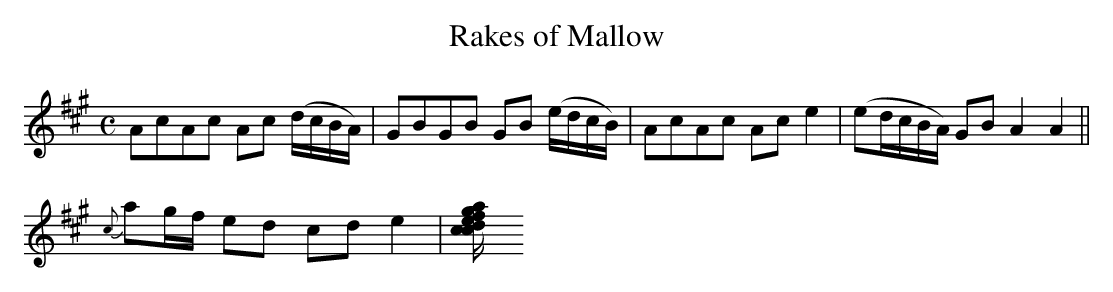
X:1
T:Rakes of Mallow
M:C
L:1/8
K:A
AcAc Ac (d/c/B/A/)|GBGB GB (e/d/c/B/)|AcAc Ac e2|(ed/c/B/A/) GB A2A2||
{c}ag/f/ ed cd e2|[c}a2g/f/ ed ca B2|{c}ag/f/ ed cd e2|(d/c/B/A/) GB A2A2||
